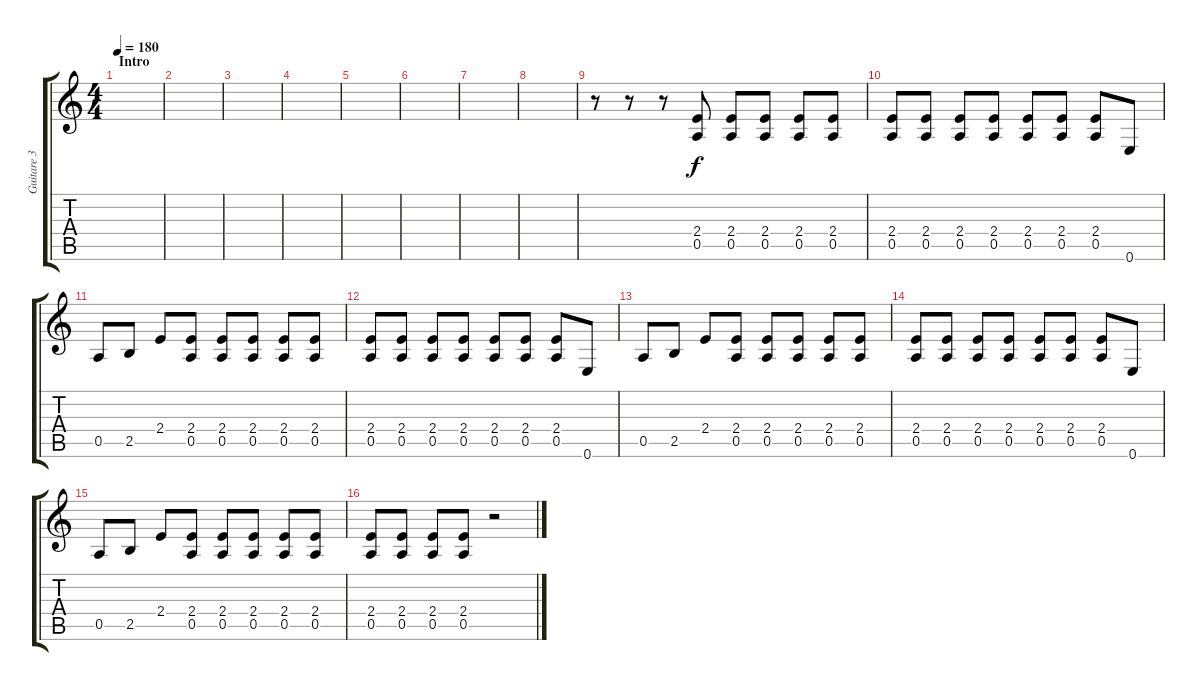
\track ("Guitare 3" "Guitare 3") {instrument electricguitarmuted}
\staff {score tabs}
\tuning (E4 B3 G3 D3 A2 E2) {hide}
\ts (4 4)
\section ("" "Intro")
\tempo 180
\clef g2
\ks c
|
|
|
|
|
|
|
|
r.8 r.8 r.8 (2.4 0.5).8 (2.4 0.5).8 (2.4 0.5).8 (2.4 0.5).8 (2.4 0.5).8 |
(2.4 0.5).8 (2.4 0.5).8 (2.4 0.5).8 (2.4 0.5).8 (2.4 0.5).8 (2.4 0.5).8 (2.4 0.5).8 0.6.8 |
0.5.8 2.5.8 2.4.8 (2.4 0.5).8 (2.4 0.5).8 (2.4 0.5).8 (2.4 0.5).8 (2.4 0.5).8 |
(2.4 0.5).8 (2.4 0.5).8 (2.4 0.5).8 (2.4 0.5).8 (2.4 0.5).8 (2.4 0.5).8 (2.4 0.5).8 0.6.8 |
0.5.8 2.5.8 2.4.8 (2.4 0.5).8 (2.4 0.5).8 (2.4 0.5).8 (2.4 0.5).8 (2.4 0.5).8 |
(2.4 0.5).8 (2.4 0.5).8 (2.4 0.5).8 (2.4 0.5).8 (2.4 0.5).8 (2.4 0.5).8 (2.4 0.5).8 0.6.8 |
0.5.8 2.5.8 2.4.8 (2.4 0.5).8 (2.4 0.5).8 (2.4 0.5).8 (2.4 0.5).8 (2.4 0.5).8 |
(2.4 0.5).8 (2.4 0.5).8 (2.4 0.5).8 (2.4 0.5).8 r.2
